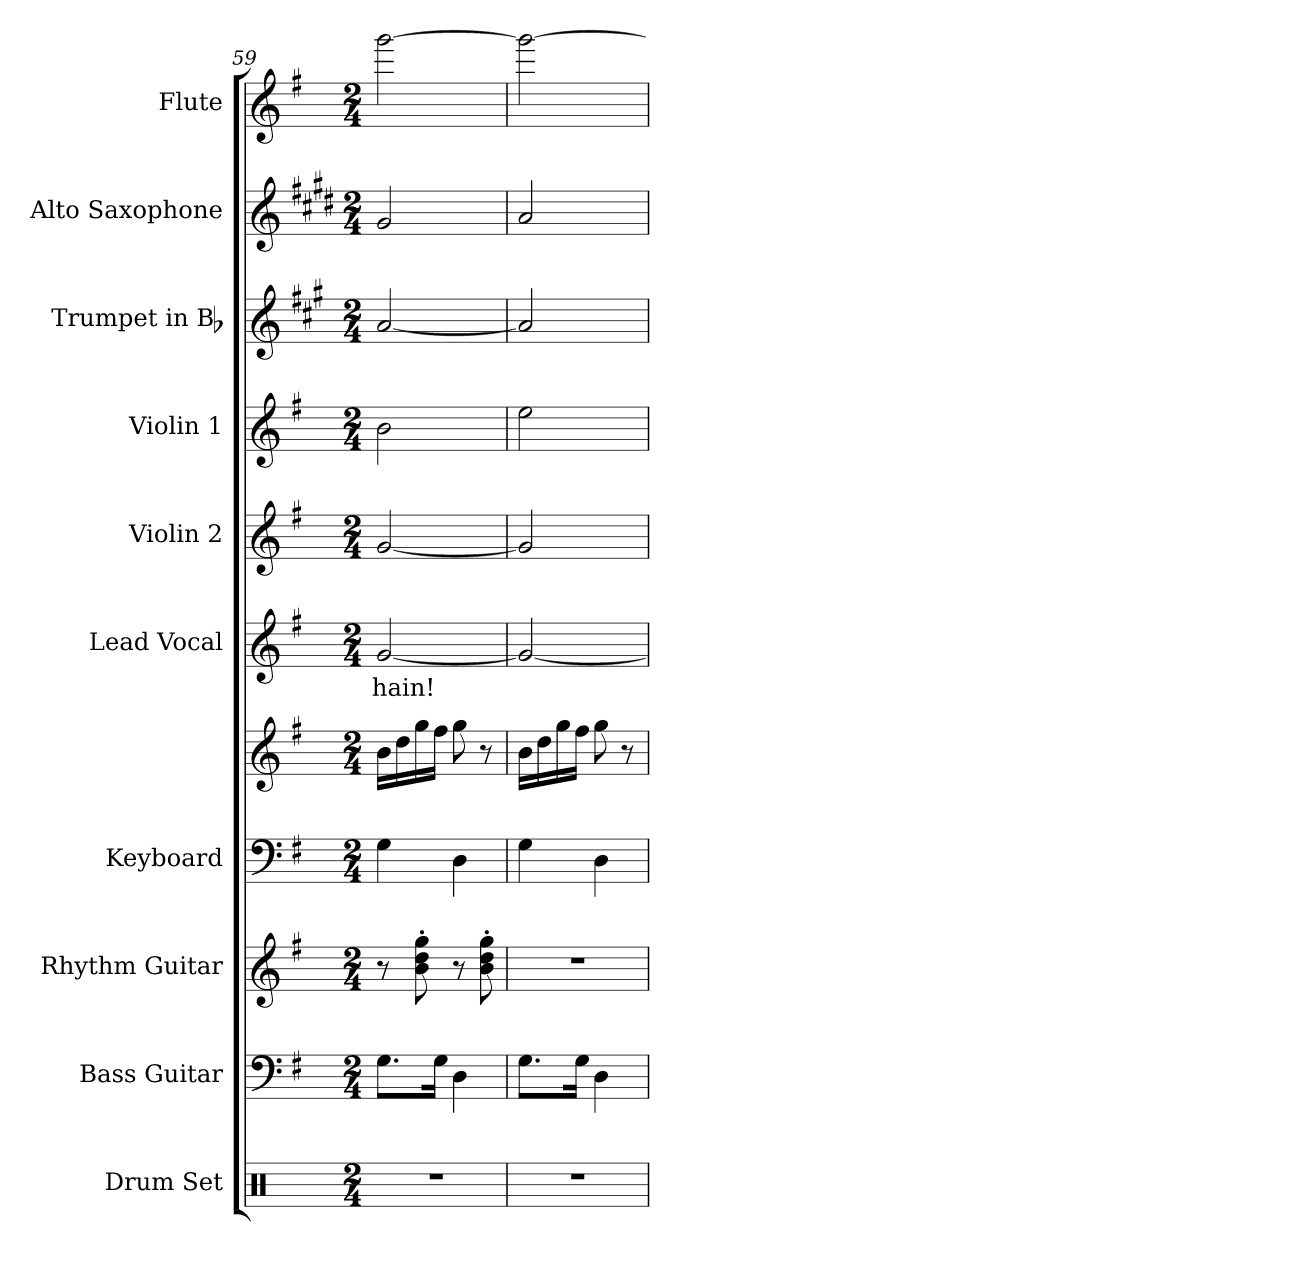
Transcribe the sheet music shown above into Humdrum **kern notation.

**kern	**kern	**kern	**kern	**kern	**kern	**text	**kern	**kern	**kern	**kern	**kern
*part10	*part9	*part8	*part7	*part7	*part6	*part6	*part5	*part4	*part3	*part2	*part1
*staff11	*staff10	*staff9	*staff8	*staff7	*staff6	*staff6	*staff5	*staff4	*staff3	*staff2	*staff1
*I"Drum Set	*I"Bass Guitar	*I"Rhythm Guitar	*I"Keyboard	*	*I"Lead Vocal	*	*I"Violin 2	*I"Violin 1	*I"Trumpet in Bb	*I"Alto Saxophone	*I"Flute
*I'Dr.	*I'Bass	*I'Rhy.	*I'Kbd.	*	*	*	*I'Vln. 2	*I'Vln. 1	*I'Tpt.	*I'Alto Sax.	*I'Fl.
*clefX	*clefF4	*clefG2	*clefF4	*clefG2	*clefG2	*	*clefG2	*clefG2	*clefG2	*clefG2	*clefG2
*	*ITrd7c12	*ITrd7c12	*	*	*	*	*	*	*ITrd1c2	*ITrd5c9	*
*k[]	*k[f#]	*k[f#]	*k[f#]	*k[f#]	*k[f#]	*	*k[f#]	*k[f#]	*k[f#]	*k[f#]	*k[f#]
*C:	*G:	*G:	*G:	*G:	*G:	*	*G:	*G:	*G:	*G:	*G:
*M2/4	*M2/4	*M2/4	*M2/4	*M2/4	*M2/4	*	*M2/4	*M2/4	*M2/4	*M2/4	*M2/4
=59	=59	=59	=59	=59	=59	=59	=59	=59	=59	=59	=59
!LO:N:vis=1	!	!	!	!	!	!	!	!	!	!	!
!	!	!	!	!	!	!LO:LY:b:color=#000000	!	!	!	!	!
2r	8.GGi\L	8r	4Gi\	16bi\LL	[<2gi/	-hain!	[<2gi/	2bi\	[<2gi/	2Bi/	[>2gggi\
.	.	.	.	16ddi\	.	.	.	.	.	.	.
.	.	8Bi\' 8di' 8gi'	.	16ggi\	.	.	.	.	.	.	.
.	16GGi\Jk	.	.	16ff#i\JJ	.	.	.	.	.	.	.
.	4DDi\	8r	4Di\	8ggi\	.	.	.	.	.	.	.
.	.	8Bi\' 8di' 8gi'	.	8r	.	.	.	.	.	.	.
=60	=60	=60	=60	=60	=60	=60	=60	=60	=60	=60	=60
!LO:N:vis=1	!	!LO:N:vis=1	!	!	!	!	!	!	!	!	!
2r	8.GGi\L	2r	4Gi\	16bi\LL	2gi/_<	.	2gi/]	2eei\	2gi/]	2ci/	2gggi\_>
.	.	.	.	16ddi\	.	.	.	.	.	.	.
.	.	.	.	16ggi\	.	.	.	.	.	.	.
.	16GGi\Jk	.	.	16ff#i\JJ	.	.	.	.	.	.	.
.	4DDi\	.	4Di\	8ggi\	.	.	.	.	.	.	.
.	.	.	.	8r	.	.	.	.	.	.	.
=	=	=	=	=	=	=	=	=	=	=	=
*-	*-	*-	*-	*-	*-	*-	*-	*-	*-	*-	*-
